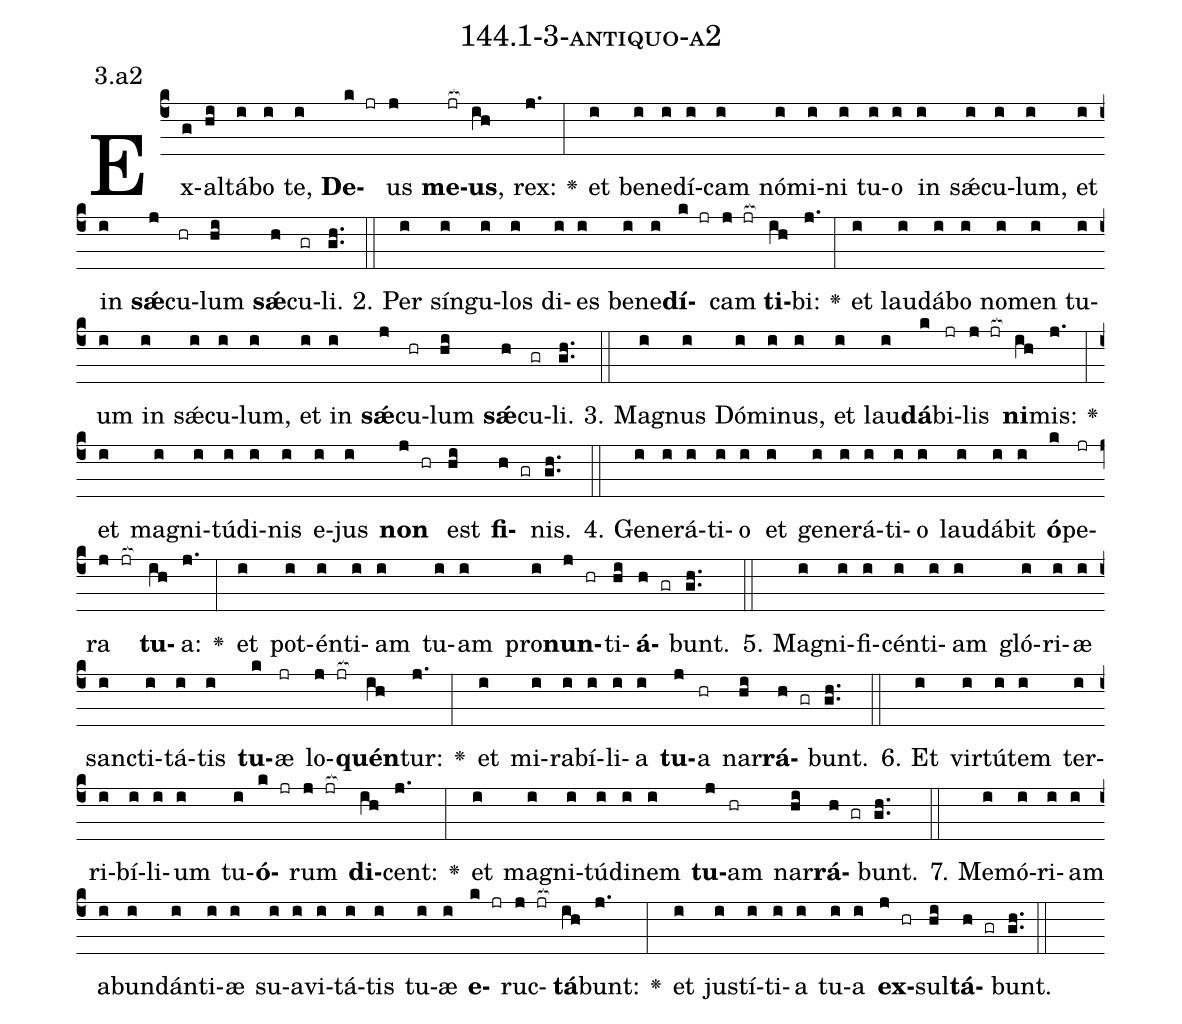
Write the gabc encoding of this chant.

name: 144.1-3-antiquo-a2;
annotation: 3.a2;
%%
(c4)Ex(g)al(hi)tá(i)bo(i) te,(i) <b>De</b>(k jr)us(j) <b>me</b>(jr[ocb:1{])<b>us</b>,(ih[ocb:0}]) rex:(j.) <v>\greheightstar</v>(:) et(i) be(i)ne(i)dí(i)cam(i) nó(i)mi(i)ni(i) tu(i)o(i) in(i) sǽ(i)cu(i)lum,(i) et(i) in(i) <b>sǽ</b>(j)cu(hr)lum(hi) <b>sǽ</b>(h)cu(gr)li.(gh..) (::)
2. Per(i) sín(i)gu(i)los(i) di(i)es(i) be(i)ne(i)<b>dí</b>(k jr)cam(j jr[ocb:1{]) <b>ti</b>(ih[ocb:0}])bi:(j.) <v>\greheightstar</v>(:) et(i) lau(i)dá(i)bo(i) no(i)men(i) tu(i)um(i) in(i) sǽ(i)cu(i)lum,(i) et(i) in(i) <b>sǽ</b>(j)cu(hr)lum(hi) <b>sǽ</b>(h)cu(gr)li.(gh..) (::)
3. Ma(i)gnus(i) Dó(i)mi(i)nus,(i) et(i) lau(i)<b>dá</b>(k)bi(jr)lis(j jr[ocb:1{]) <b>ni</b>(ih[ocb:0}])mis:(j.) <v>\greheightstar</v>(:) et(i) ma(i)gni(i)tú(i)di(i)nis(i) e(i)jus(i) <b>non</b>(j hr) est(hi) <b>fi</b>(h gr)nis.(gh..) (::)
4. Ge(i)ne(i)rá(i)ti(i)o(i) et(i) ge(i)ne(i)rá(i)ti(i)o(i) lau(i)dá(i)bit(i) <b>ó</b>(k)pe(jr)ra(j jr[ocb:1{]) <b>tu</b>(ih[ocb:0}])a:(j.) <v>\greheightstar</v>(:) et(i) pot(i)én(i)ti(i)am(i) tu(i)am(i) pro(i)<b>nun</b>(j hr)ti(hi)<b>á</b>(h gr)bunt.(gh..) (::)
5. Ma(i)gni(i)fi(i)cén(i)ti(i)am(i) gló(i)ri(i)æ(i) sanc(i)ti(i)tá(i)tis(i) <b>tu</b>(k)æ(jr) lo(j jr[ocb:1{])<b>quén</b>(ih[ocb:0}])tur:(j.) <v>\greheightstar</v>(:) et(i) mi(i)ra(i)bí(i)li(i)a(i) <b>tu</b>(j)a(hr) nar(hi)<b>rá</b>(h gr)bunt.(gh..) (::)
6. Et(i) vir(i)tú(i)tem(i) ter(i)ri(i)bí(i)li(i)um(i) tu(i)<b>ó</b>(k jr)rum(j jr[ocb:1{]) <b>di</b>(ih[ocb:0}])cent:(j.) <v>\greheightstar</v>(:) et(i) ma(i)gni(i)tú(i)di(i)nem(i) <b>tu</b>(j)am(hr) nar(hi)<b>rá</b>(h gr)bunt.(gh..) (::)
7. Me(i)mó(i)ri(i)am(i) ab(i)un(i)dán(i)ti(i)æ(i) su(i)a(i)vi(i)tá(i)tis(i) tu(i)æ(i) <b>e</b>(k jr)ruc(j jr[ocb:1{])<b>tá</b>(ih[ocb:0}])bunt:(j.) <v>\greheightstar</v>(:) et(i) jus(i)tí(i)ti(i)a(i) tu(i)a(i) <b>ex</b>(j hr)sul(hi)<b>tá</b>(h gr)bunt.(gh..) (::)
